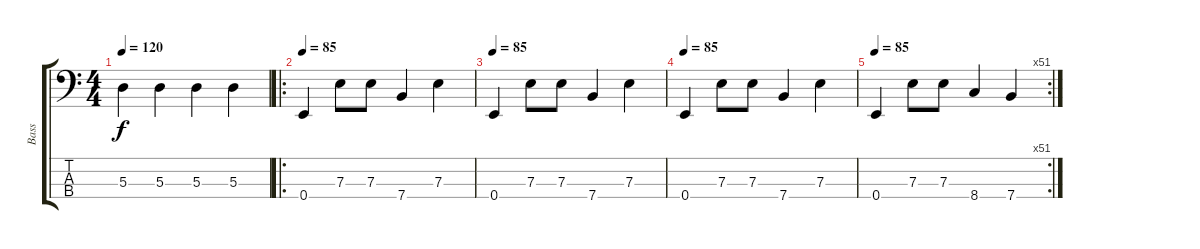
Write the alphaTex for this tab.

\track ("Bass" "Bass") {instrument acousticguitarnylon}
\staff {score tabs}
\tuning (G2 D2 A1 E1) {hide}
\ts (4 4)
\tempo 120
\tempo 180
\tempo 120
\clef f4
\ks c
5.3.4{dy f instrument acousticguitarnylon} 5.3.4 5.3.4 5.3.4 |
\ro
\tempo 85
0.4.4 7.3.8 7.3.8 7.4.4 7.3.4 |
\tempo 85
0.4.4 7.3.8 7.3.8 7.4.4 7.3.4 |
\tempo 85
0.4.4 7.3.8 7.3.8 7.4.4 7.3.4 |
\rc 51
\tempo 85
0.4.4 7.3.8 7.3.8 8.4.4 7.4.4
